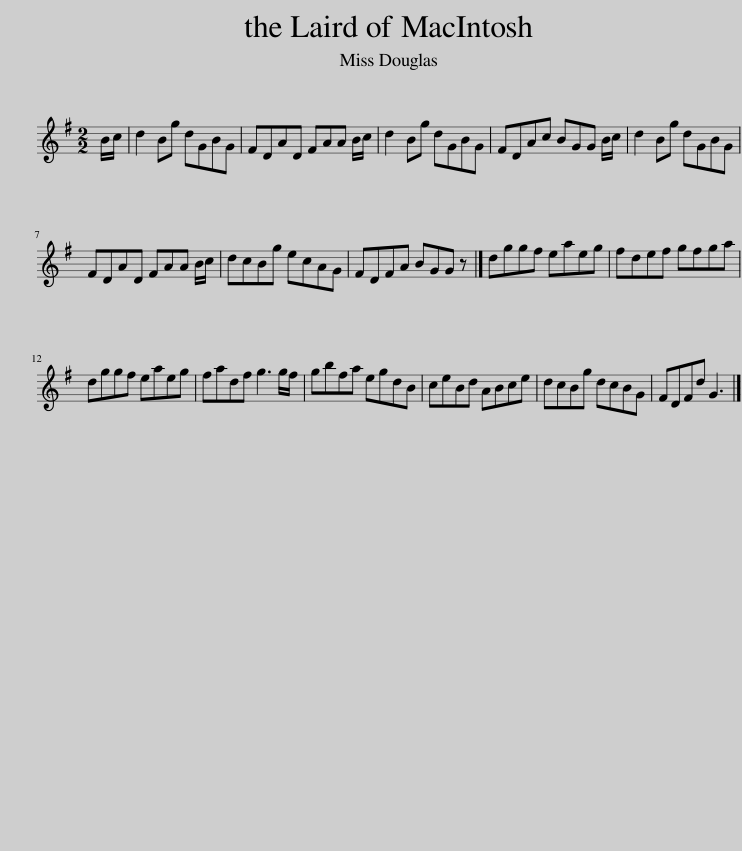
X:1
L:1/8
M:2/2
I:linebreak $
K:G
V:1 treble
V:1
 B/c/ | d2 Bg dGBG | FDAD FAA B/c/ | d2 Bg dGBG | FDAc BGG B/c/ | %5
 d2 Bg dGBG |$ FDAD FAA B/c/ | dcBg ecAG | FDFA BGG z |] dggf eaeg | %10
 fdef gfga |$ dggf eaeg | fadf g3 g/f/ | gbfa egdB | ceBd ABce | %15
 dcBg dcBG | FDFd G3 |] %17
